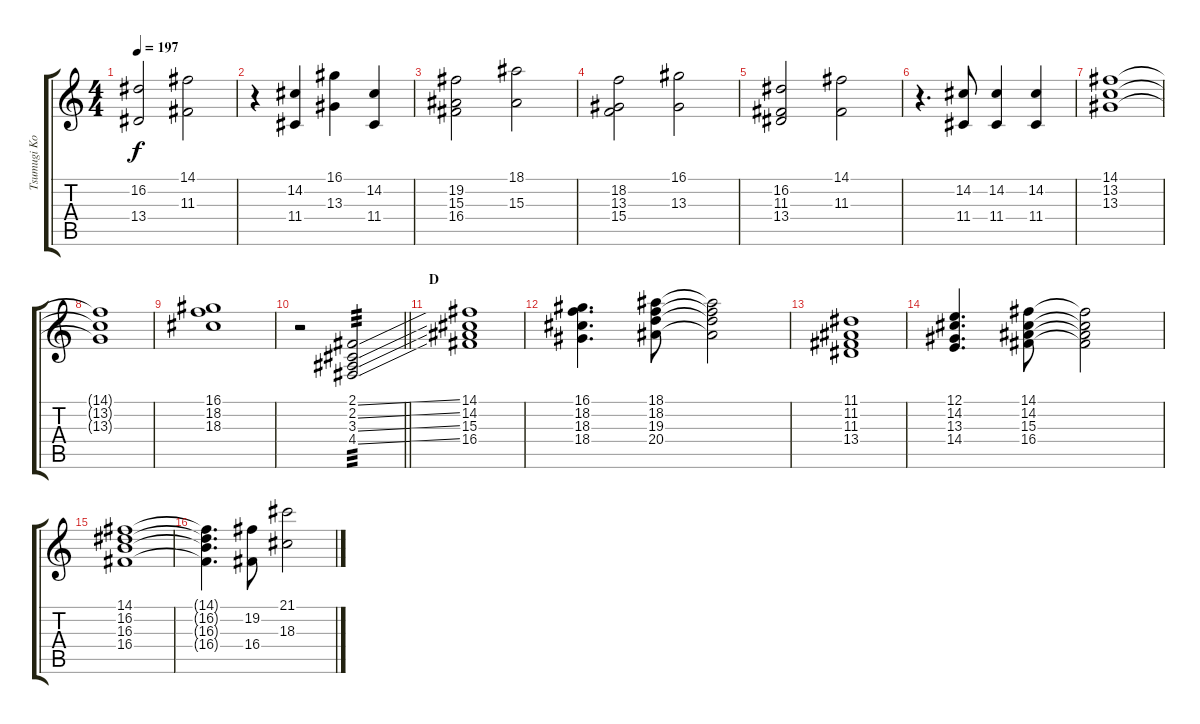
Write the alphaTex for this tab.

\track ("Tsumugi Kotobuki" "Tsumugi Ko") {instrument fx1rain}
\staff {score tabs}
\tuning (E4 B3 G3 D3 A2 E2) {hide}
\ts (4 4)
\tempo 197
\clef g2
\ks c
(16.2 13.4).2{dy f} (14.1 11.3).2 |
r.4 (14.2 11.4).4 (16.1 13.3).4 (14.2 11.4).4 |
(19.2 15.3 16.4).2 (18.1 15.3).2 |
(18.2 13.3 15.4).2 (16.1 13.3).2 |
(16.2 11.3 13.4).2 (14.1 11.3).2 |
r.4{d} (14.2 11.4).8 (14.2 11.4).4 (14.2 11.4).4 |
(14.1 13.2 13.3).1 |
(14.1{t} 13.2{t} 13.3{t}).1 |
(16.1 18.2 18.3).1 |
\barLineRight lightlight
r.2 (2.1{ss} 2.2{ss} 3.3{ss} 4.4{ss}).2{tp 3} |
\section ("" "D")
(14.1 14.2 15.3 16.4).1 |
(16.1 18.2 18.3 18.4).4{d} (18.1 18.2 19.3 20.4).8 (18.1{t} 18.2{t} 19.3{t} 20.4{t}).2 |
(11.1 11.2 11.3 13.4).1 |
(12.1 14.2 13.3 14.4).4{d} (14.1 14.2 15.3 16.4).8 (14.1{t} 14.2{t} 15.3{t} 16.4{t}).2 |
(14.1 16.2 16.3 16.4).1 |
(14.1{t} 16.2{t} 16.3{t} 16.4{t}).4{d} (19.2 16.4).8 (21.1 18.3).2
